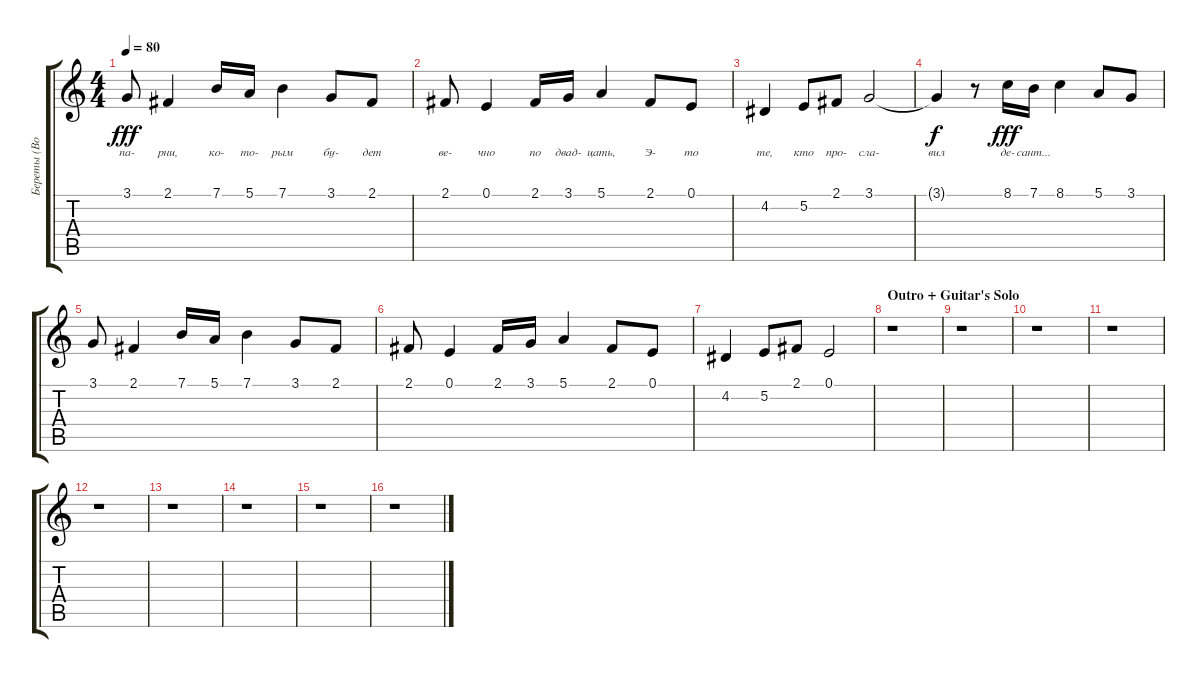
\track ("Береты (Вокал)" "Береты (Во") {instrument acousticgrandpiano}
\staff {score tabs}
\tuning (E4 B3 G3 D3 A2 E2) {hide}
\ts (4 4)
\tempo 80
\clef g2
\ks c
3.1.8{lyrics (0 "па-") lyrics (1 "") lyrics (2 "") lyrics (3 "") lyrics (4 "") dy fff} 2.1.4{lyrics (0 "рни,") lyrics (1 "") lyrics (2 "") lyrics (3 "") lyrics (4 "")} 7.1.16{lyrics (0 "ко-") lyrics (1 "") lyrics (2 "") lyrics (3 "") lyrics (4 "")} 5.1.16{lyrics (0 "то-") lyrics (1 "") lyrics (2 "") lyrics (3 "") lyrics (4 "")} 7.1.4{lyrics (0 "рым") lyrics (1 "") lyrics (2 "") lyrics (3 "") lyrics (4 "")} 3.1.8{lyrics (0 "бу-") lyrics (1 "") lyrics (2 "") lyrics (3 "") lyrics (4 "")} 2.1.8{lyrics (0 "дет") lyrics (1 "") lyrics (2 "") lyrics (3 "") lyrics (4 "")} |
2.1.8{lyrics (0 "ве-") lyrics (1 "") lyrics (2 "") lyrics (3 "") lyrics (4 "")} 0.1.4{lyrics (0 "чно") lyrics (1 "") lyrics (2 "") lyrics (3 "") lyrics (4 "")} 2.1.16{lyrics (0 "по") lyrics (1 "") lyrics (2 "") lyrics (3 "") lyrics (4 "")} 3.1.16{lyrics (0 "двад-") lyrics (1 "") lyrics (2 "") lyrics (3 "") lyrics (4 "")} 5.1.4{lyrics (0 "цать,") lyrics (1 "") lyrics (2 "") lyrics (3 "") lyrics (4 "")} 2.1.8{lyrics (0 "Э-") lyrics (1 "") lyrics (2 "") lyrics (3 "") lyrics (4 "")} 0.1.8{lyrics (0 "то") lyrics (1 "") lyrics (2 "") lyrics (3 "") lyrics (4 "")} |
4.2.4{lyrics (0 "те,") lyrics (1 "") lyrics (2 "") lyrics (3 "") lyrics (4 "")} 5.2.8{lyrics (0 "кто") lyrics (1 "") lyrics (2 "") lyrics (3 "") lyrics (4 "")} 2.1.8{lyrics (0 "про-") lyrics (1 "") lyrics (2 "") lyrics (3 "") lyrics (4 "")} 3.1.2{lyrics (0 "сла-") lyrics (1 "") lyrics (2 "") lyrics (3 "") lyrics (4 "")} |
3.1{t}.4{lyrics (0 "вил") lyrics (1 "") lyrics (2 "") lyrics (3 "") lyrics (4 "") dy f} r.8 8.1.16{lyrics (0 "де-") lyrics (1 "") lyrics (2 "") lyrics (3 "") lyrics (4 "") dy fff} 7.1.16{lyrics (0 "сант...") lyrics (1 "") lyrics (2 "") lyrics (3 "") lyrics (4 "")} 8.1.4 5.1.8 3.1.8 |
3.1.8 2.1.4 7.1.16 5.1.16 7.1.4 3.1.8 2.1.8 |
2.1.8 0.1.4 2.1.16 3.1.16 5.1.4 2.1.8 0.1.8 |
4.2.4 5.2.8 2.1.8 0.1.2 |
\section ("" "Outro + Guitar's Solo")
r.1 |
r.1 |
r.1 |
r.1 |
r.1 |
r.1 |
r.1 |
r.1 |
r.1
